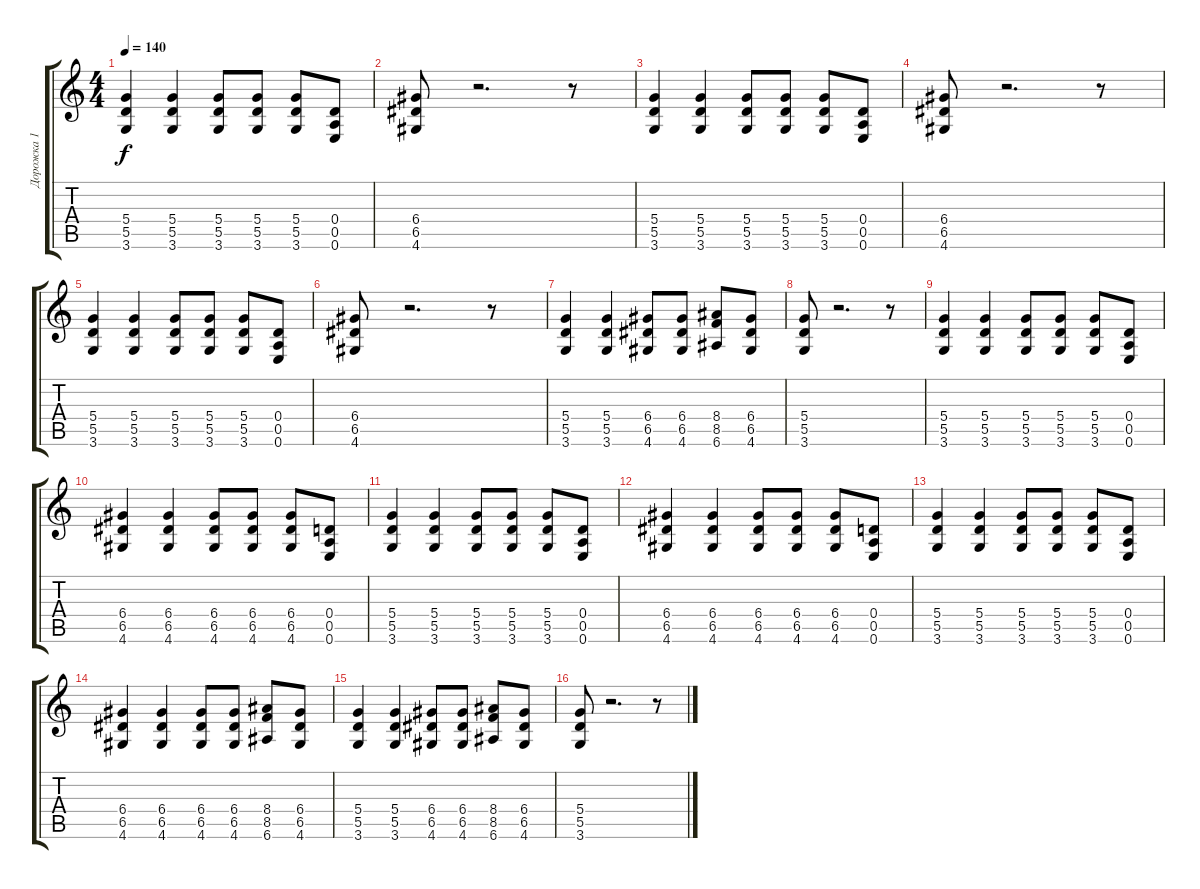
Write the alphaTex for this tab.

\track ("Дорожка 1" "Дорожка 1") {instrument overdrivenguitar}
\staff {score tabs}
\tuning (E4 B3 G3 D3 A2 E2) {hide}
\ts (4 4)
\tempo 140
\clef g2
\ks c
(5.4 5.5 3.6).4{dy f} (5.4 5.5 3.6).4 (5.4 5.5 3.6).8 (5.4 5.5 3.6).8 (5.4 5.5 3.6).8 (0.4 0.5 0.6).8 |
(6.4 6.5 4.6).8 r.2{d} r.8 |
(5.4 5.5 3.6).4 (5.4 5.5 3.6).4 (5.4 5.5 3.6).8 (5.4 5.5 3.6).8 (5.4 5.5 3.6).8 (0.4 0.5 0.6).8 |
(6.4 6.5 4.6).8 r.2{d} r.8 |
(5.4 5.5 3.6).4 (5.4 5.5 3.6).4 (5.4 5.5 3.6).8 (5.4 5.5 3.6).8 (5.4 5.5 3.6).8 (0.4 0.5 0.6).8 |
(6.4 6.5 4.6).8 r.2{d} r.8 |
(5.4 5.5 3.6).4 (5.4 5.5 3.6).4 (6.4 6.5 4.6).8 (6.4 6.5 4.6).8 (8.4 8.5 6.6).8 (6.4 6.5 4.6).8 |
(5.4 5.5 3.6).8 r.2{d} r.8 |
(5.4 5.5 3.6).4 (5.4 5.5 3.6).4 (5.4 5.5 3.6).8 (5.4 5.5 3.6).8 (5.4 5.5 3.6).8 (0.4 0.5 0.6).8 |
(6.4 6.5 4.6).4 (6.4 6.5 4.6).4 (6.4 6.5 4.6).8 (6.4 6.5 4.6).8 (6.4 6.5 4.6).8 (0.4 0.5 0.6).8 |
(5.4 5.5 3.6).4 (5.4 5.5 3.6).4 (5.4 5.5 3.6).8 (5.4 5.5 3.6).8 (5.4 5.5 3.6).8 (0.4 0.5 0.6).8 |
(6.4 6.5 4.6).4 (6.4 6.5 4.6).4 (6.4 6.5 4.6).8 (6.4 6.5 4.6).8 (6.4 6.5 4.6).8 (0.4 0.5 0.6).8 |
(5.4 5.5 3.6).4 (5.4 5.5 3.6).4 (5.4 5.5 3.6).8 (5.4 5.5 3.6).8 (5.4 5.5 3.6).8 (0.4 0.5 0.6).8 |
(6.4 6.5 4.6).4 (6.4 6.5 4.6).4 (6.4 6.5 4.6).8 (6.4 6.5 4.6).8 (8.4 8.5 6.6).8 (6.4 6.5 4.6).8 |
(5.4 5.5 3.6).4 (5.4 5.5 3.6).4 (6.4 6.5 4.6).8 (6.4 6.5 4.6).8 (8.4 8.5 6.6).8 (6.4 6.5 4.6).8 |
(5.4 5.5 3.6).8 r.2{d} r.8
